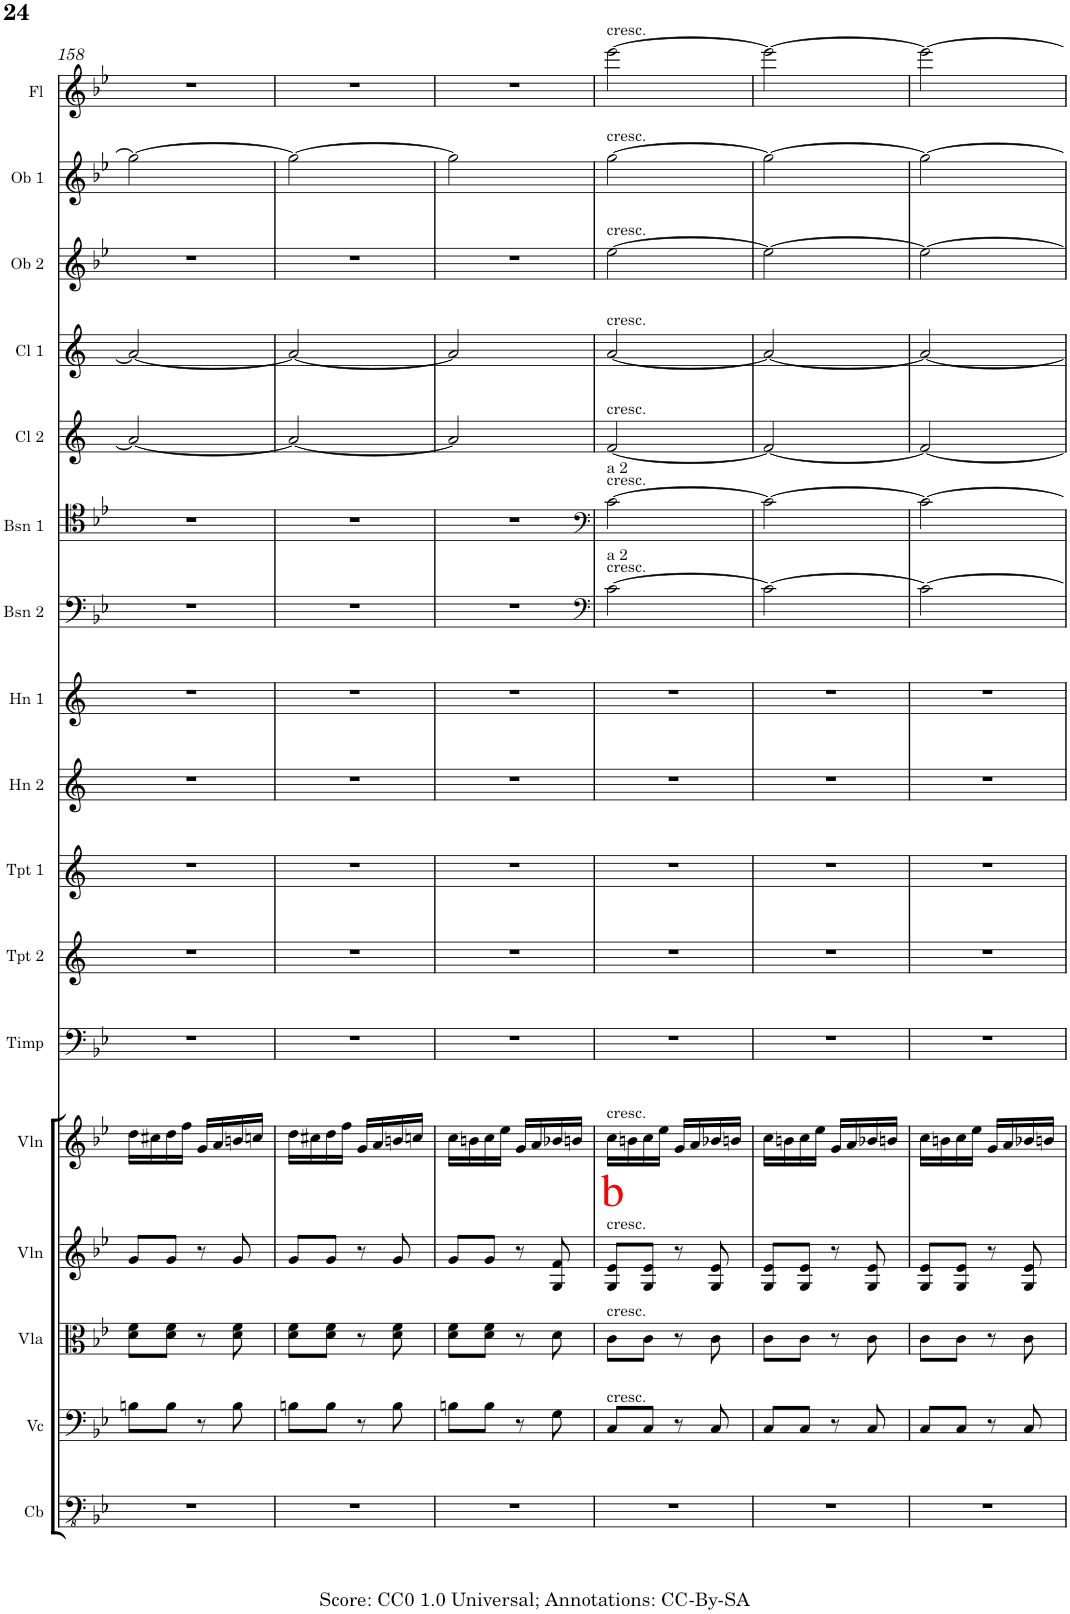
**kern	**kern	**kern	**kern	**kern	**text	**kern	**kern	**kern	**kern	**kern	**kern	**kern	**kern	**kern	**kern	**kern	**kern
*part17	*part16	*part15	*part14	*part13	*part13	*part12	*part11	*part10	*part9	*part8	*part7	*part6	*part5	*part4	*part3	*part2	*part1
*staff17	*staff16	*staff15	*staff14	*staff13	*staff13	*staff12	*staff11	*staff10	*staff9	*staff8	*staff7	*staff6	*staff5	*staff4	*staff3	*staff2	*staff1
*I"Contrabass	*I"Violoncello	*I"Viola	*I"Violin	*I"Violin	*	*I"Timpani	*I"Bb Trumpet 2	*I"Bb Trumpet 1	*I"Bb (basso) Horn 2	*I"Bb (basso) Horn 1	*I"Bassoon 2	*I"Bassoon 1	*I"Bb Clarinet 2	*I"Bb Clarinet 1	*I"Oboe 2	*I"Oboe 1	*I"Flute
*I'Cb	*I'Vc	*I'Vla	*I'Vln	*I'Vln	*	*I'Timp	*I'Tpt 2	*I'Tpt 1	*I'Hn 2	*I'Hn 1	*I'Bsn 2	*I'Bsn 1	*I'Cl 2	*I'Cl 1	*I'Ob 2	*I'Ob 1	*I'Fl
!!LO:PB:g=z
*clefFv4	*clefF4	*clefC3	*clefG2	*clefG2	*	*clefF4	*clefG2	*clefG2	*clefG2	*clefG2	*clefF4	*clefC4	*clefG2	*clefG2	*clefG2	*clefG2	*clefG2
*	*	*	*	*	*	*	*Trd1c2	*Trd1c2	*Trd8c14	*Trd8c14	*	*	*Trd1c2	*Trd1c2	*	*	*
*k[b-e-]	*k[b-e-]	*k[b-e-]	*k[b-e-]	*k[b-e-]	*	*k[b-e-]	*k[]	*k[]	*k[]	*k[]	*k[b-e-]	*k[b-e-]	*k[]	*k[]	*k[b-e-]	*k[b-e-]	*k[b-e-]
*M2/4	*M2/4	*M2/4	*M2/4	*M2/4	*	*M2/4	*M2/4	*M2/4	*M2/4	*M2/4	*M2/4	*M2/4	*M2/4	*M2/4	*M2/4	*M2/4	*M2/4
=158	=158	=158	=158	=158	=158	=158	=158	=158	=158	=158	=158	=158	=158	=158	=158	=158	=158
2r	8Bn\L	8d\ 8f\L	8g/L	16dd\LL	.	2r	2r	2r	2r	2r	2r	2r	2a/_	2a/_	2r	2gg\_	2r
.	.	.	.	16cc#X\	.	.	.	.	.	.	.	.	.	.	.	.	.
.	8B\J	8d\ 8f\J	8g/J	16dd\	.	.	.	.	.	.	.	.	.	.	.	.	.
.	.	.	.	16ff\JJ	.	.	.	.	.	.	.	.	.	.	.	.	.
.	8r	8r	8r	16g/LL	.	.	.	.	.	.	.	.	.	.	.	.	.
.	.	.	.	16a/	.	.	.	.	.	.	.	.	.	.	.	.	.
.	8B\	8d\ 8f\	8g/	16bn/	.	.	.	.	.	.	.	.	.	.	.	.	.
.	.	.	.	16ccn/JJ	.	.	.	.	.	.	.	.	.	.	.	.	.
=159	=159	=159	=159	=159	=159	=159	=159	=159	=159	=159	=159	=159	=159	=159	=159	=159	=159
2r	8Bn\L	8d\ 8f\L	8g/L	16dd\LL	.	2r	2r	2r	2r	2r	2r	2r	2a/_	2a/_	2r	2gg\_	2r
.	.	.	.	16cc#X\	.	.	.	.	.	.	.	.	.	.	.	.	.
.	8B\J	8d\ 8f\J	8g/J	16dd\	.	.	.	.	.	.	.	.	.	.	.	.	.
.	.	.	.	16ff\JJ	.	.	.	.	.	.	.	.	.	.	.	.	.
.	8r	8r	8r	16g/LL	.	.	.	.	.	.	.	.	.	.	.	.	.
.	.	.	.	16a/	.	.	.	.	.	.	.	.	.	.	.	.	.
.	8B\	8d\ 8f\	8g/	16bn/	.	.	.	.	.	.	.	.	.	.	.	.	.
.	.	.	.	16ccn/JJ	.	.	.	.	.	.	.	.	.	.	.	.	.
=160	=160	=160	=160	=160	=160	=160	=160	=160	=160	=160	=160	=160	=160	=160	=160	=160	=160
2r	8Bn\L	8d\ 8f\L	8g/L	16cc\LL	.	2r	2r	2r	2r	2r	2r	2r	2a/]	2a/]	2r	2gg\]	2r
.	.	.	.	16bn\	.	.	.	.	.	.	.	.	.	.	.	.	.
.	8B\J	8d\ 8f\J	8g/J	16cc\	.	.	.	.	.	.	.	.	.	.	.	.	.
.	.	.	.	16ee-\JJ	.	.	.	.	.	.	.	.	.	.	.	.	.
.	8r	8r	8r	16g/LL	.	.	.	.	.	.	.	.	.	.	.	.	.
.	.	.	.	16a/	.	.	.	.	.	.	.	.	.	.	.	.	.
.	8G\	8d\	8G/ 8f/	16b-X/	.	.	.	.	.	.	.	.	.	.	.	.	.
.	.	.	.	16bn/JJ	.	.	.	.	.	.	.	.	.	.	.	.	.
=161	=161	=161	=161	=161	=161	=161	=161	=161	=161	=161	=161	=161	=161	=161	=161	=161	=161
*	*	*	*	*	*	*	*	*	*	*	*clefF4	*clefF4	*	*	*	*	*
!	!	!	!	!	!	!	!	!	!	!	!	!	!	!	!	!	!LO:TX:a:t=cresc.
!	!	!	!	!	!	!	!	!	!	!	!	!	!	!	!	!LO:TX:a:t=cresc.	!
!	!	!	!	!	!	!	!	!	!	!	!	!	!	!	!LO:TX:a:t=cresc.	!	!
!	!	!	!	!	!	!	!	!	!	!	!	!	!	!LO:TX:a:t=cresc.	!	!	!
!	!	!	!	!	!	!	!	!	!	!	!	!	!LO:TX:a:t=cresc.	!	!	!	!
!	!	!	!	!	!	!	!	!	!	!	!	!LO:TX:a:t=cresc.	!	!	!	!	!
!	!	!	!	!	!	!	!	!	!	!	!	!LO:TX:a:t=a 2	!	!	!	!	!
!	!	!	!	!	!	!	!	!	!	!	!LO:TX:a:t=cresc.	!	!	!	!	!	!
!	!	!	!	!	!	!	!	!	!	!	!LO:TX:a:t=a 2	!	!	!	!	!	!
!	!	!	!	!LO:TX:a:t=cresc.	!	!	!	!	!	!	!	!	!	!	!	!	!
!	!	!	!LO:TX:a:t=cresc.	!	!	!	!	!	!	!	!	!	!	!	!	!	!
!	!	!LO:TX:a:t=cresc.	!	!	!	!	!	!	!	!	!	!	!	!	!	!	!
!	!LO:TX:a:t=cresc.	!	!	!	!	!	!	!	!	!	!	!	!	!	!	!	!
!	!	!	!	!	!LO:LY:b:color=#FF0000	!	!	!	!	!	!	!	!	!	!	!	!
2r	8C/L	8c\L	8G/ 8e-/L	16cc\LL	b	2r	2r	2r	2r	2r	[2c\	[2c\	[2f/	[2a/	[2ee-\	[2gg\	[2eee-\
.	.	.	.	16bn\	.	.	.	.	.	.	.	.	.	.	.	.	.
.	8C/J	8c\J	8G/ 8e-/J	16cc\	.	.	.	.	.	.	.	.	.	.	.	.	.
.	.	.	.	16ee-\JJ	.	.	.	.	.	.	.	.	.	.	.	.	.
.	8r	8r	8r	16g/LL	.	.	.	.	.	.	.	.	.	.	.	.	.
.	.	.	.	16a/	.	.	.	.	.	.	.	.	.	.	.	.	.
.	8C/	8c\	8G/ 8e-/	16b-X/	.	.	.	.	.	.	.	.	.	.	.	.	.
.	.	.	.	16bn/JJ	.	.	.	.	.	.	.	.	.	.	.	.	.
=162	=162	=162	=162	=162	=162	=162	=162	=162	=162	=162	=162	=162	=162	=162	=162	=162	=162
2r	8C/L	8c\L	8G/ 8e-/L	16cc\LL	.	2r	2r	2r	2r	2r	2c\_	2c\_	2f/_	2a/_	2ee-\_	2gg\_	2eee-\_
.	.	.	.	16bn\	.	.	.	.	.	.	.	.	.	.	.	.	.
.	8C/J	8c\J	8G/ 8e-/J	16cc\	.	.	.	.	.	.	.	.	.	.	.	.	.
.	.	.	.	16ee-\JJ	.	.	.	.	.	.	.	.	.	.	.	.	.
.	8r	8r	8r	16g/LL	.	.	.	.	.	.	.	.	.	.	.	.	.
.	.	.	.	16a/	.	.	.	.	.	.	.	.	.	.	.	.	.
.	8C/	8c\	8G/ 8e-/	16b-X/	.	.	.	.	.	.	.	.	.	.	.	.	.
.	.	.	.	16bn/JJ	.	.	.	.	.	.	.	.	.	.	.	.	.
=163	=163	=163	=163	=163	=163	=163	=163	=163	=163	=163	=163	=163	=163	=163	=163	=163	=163
2r	8C/L	8c\L	8G/ 8e-/L	16cc\LL	.	2r	2r	2r	2r	2r	2c\_	2c\_	2f/_	2a/_	2ee-\_	2gg\_	2eee-\_
.	.	.	.	16bn\	.	.	.	.	.	.	.	.	.	.	.	.	.
.	8C/J	8c\J	8G/ 8e-/J	16cc\	.	.	.	.	.	.	.	.	.	.	.	.	.
.	.	.	.	16ee-\JJ	.	.	.	.	.	.	.	.	.	.	.	.	.
.	8r	8r	8r	16g/LL	.	.	.	.	.	.	.	.	.	.	.	.	.
.	.	.	.	16a/	.	.	.	.	.	.	.	.	.	.	.	.	.
.	8C/	8c\	8G/ 8e-/	16b-X/	.	.	.	.	.	.	.	.	.	.	.	.	.
.	.	.	.	16bn/JJ	.	.	.	.	.	.	.	.	.	.	.	.	.
=	=	=	=	=	=	=	=	=	=	=	=	=	=	=	=	=	=
*-	*-	*-	*-	*-	*-	*-	*-	*-	*-	*-	*-	*-	*-	*-	*-	*-	*-
